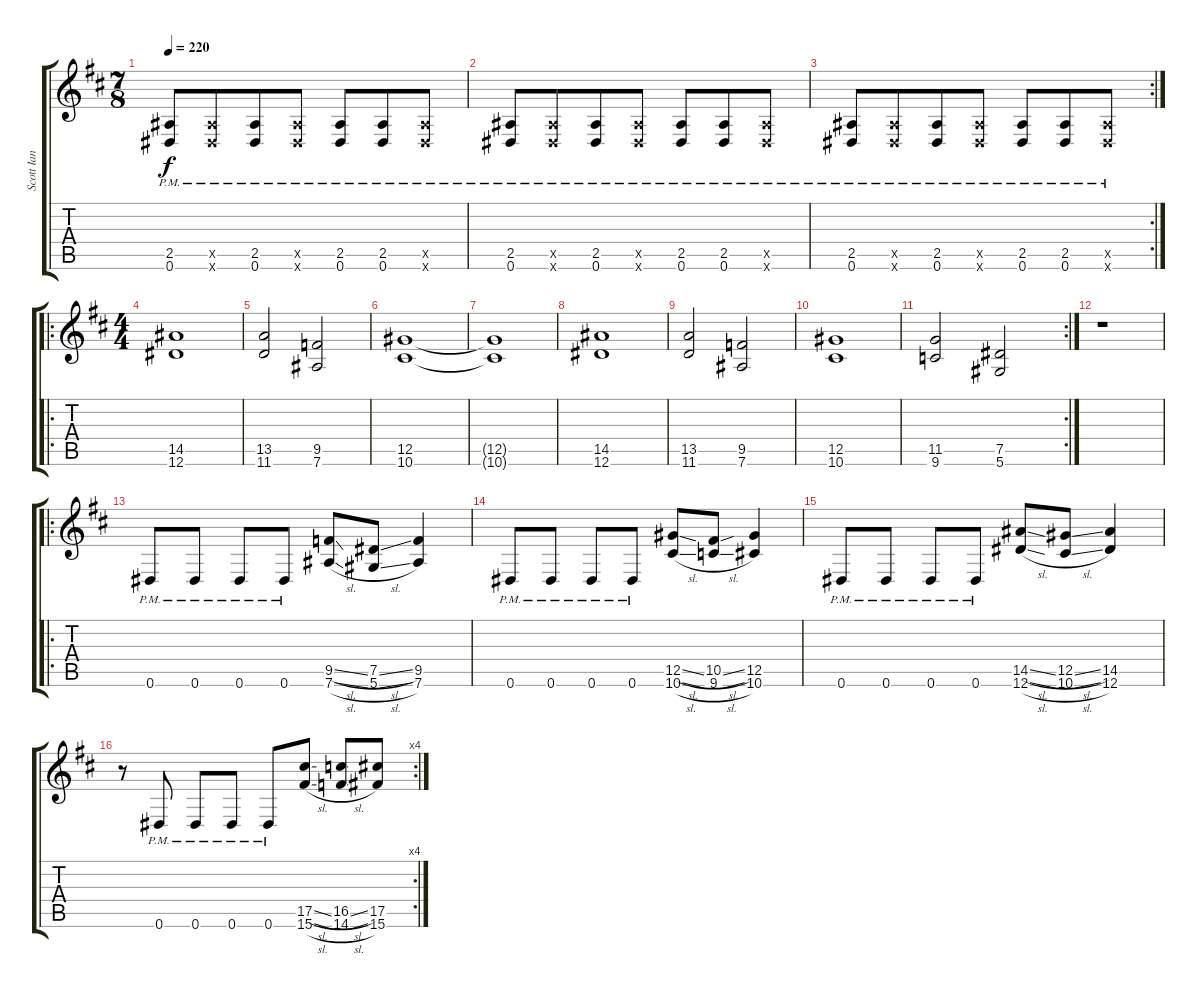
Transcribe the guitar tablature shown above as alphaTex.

\track ("Scott Ian" "Scott Ian") {instrument distortionguitar}
\staff {score tabs}
\tuning (Eb4 Bb3 Gb3 Db3 Ab2 Eb2) {hide}
\ts (7 8)
\tempo 220
\clef g2
\ks d
(2.5{pm} 0.6{pm}).8{dy f} (2.5{pm x} 0.6{pm x}).8 (2.5{pm} 0.6{pm}).8 (2.5{pm x} 0.6{pm x}).8 (2.5{pm} 0.6{pm}).8 (2.5{pm} 0.6{pm}).8 (2.5{pm x} 0.6{pm x}).8 |
(2.5{pm} 0.6{pm}).8 (2.5{pm x} 0.6{pm x}).8 (2.5{pm} 0.6{pm}).8 (2.5{pm x} 0.6{pm x}).8 (2.5{pm} 0.6{pm}).8 (2.5{pm} 0.6{pm}).8 (2.5{pm x} 0.6{pm x}).8 |
\rc 2
(2.5{pm} 0.6{pm}).8 (2.5{pm x} 0.6{pm x}).8 (2.5{pm} 0.6{pm}).8 (2.5{pm x} 0.6{pm x}).8 (2.5{pm} 0.6{pm}).8 (2.5{pm} 0.6{pm}).8 (2.5{pm x} 0.6{pm x}).8 |
\ro
\ts (4 4)
(14.5 12.6).1 |
(13.5 11.6).2 (9.5 7.6).2 |
(12.5 10.6).1 |
(12.5{t} 10.6{t}).1 |
(14.5 12.6).1 |
(13.5 11.6).2 (9.5 7.6).2 |
(12.5 10.6).1 |
\rc 2
(11.5 9.6).2 (7.5 5.6).2 |
r.1 |
\ro
0.6{pm}.8 0.6{pm}.8 0.6{pm}.8 0.6{pm}.8 (9.5{sl} 7.6{sl}).8 (7.5{sl} 5.6{sl}).8 (9.5 7.6).4 |
0.6{pm}.8 0.6{pm}.8 0.6{pm}.8 0.6{pm}.8 (12.5{sl} 10.6{sl}).8 (10.5{sl} 9.6{sl}).8 (12.5 10.6).4 |
0.6{pm}.8 0.6{pm}.8 0.6{pm}.8 0.6{pm}.8 (14.5{sl} 12.6{sl}).8 (12.5{sl} 10.6{sl}).8 (14.5 12.6).4 |
\rc 4
r.8 0.6{pm}.8 0.6{pm}.8 0.6{pm}.8 0.6{pm}.8 (17.5{sl} 15.6{sl}).8 (16.5{sl} 14.6{sl}).8 (17.5 15.6).8
